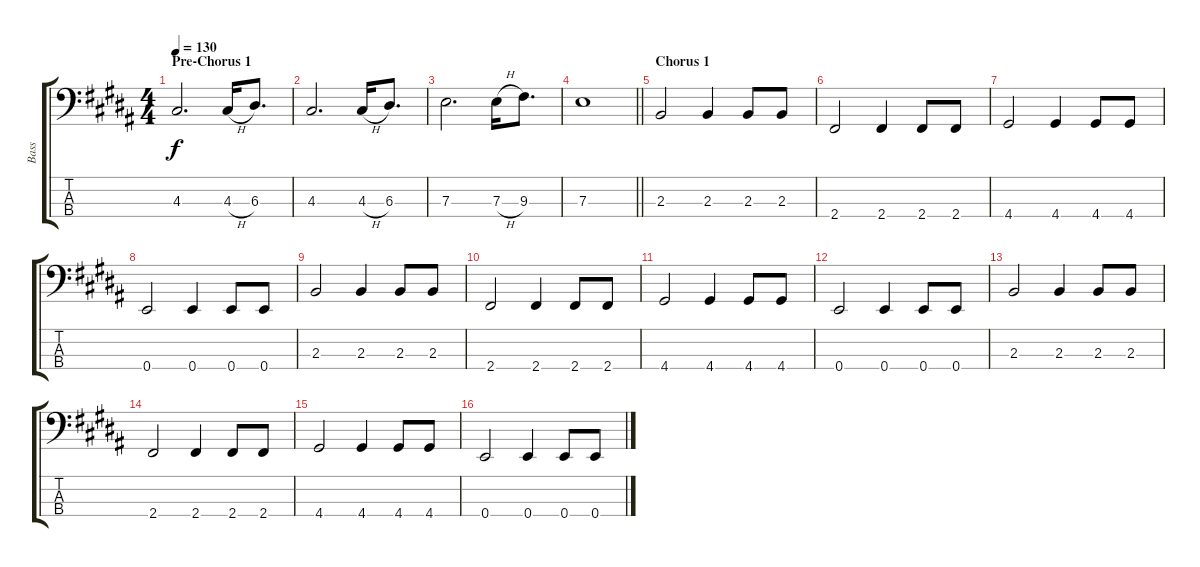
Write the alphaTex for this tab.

\track ("Bass" "Bass") {instrument electricbassfinger}
\staff {score tabs}
\tuning (G2 D2 A1 E1) {hide}
\ts (4 4)
\section ("" "Pre-Chorus 1")
\tempo 130
\clef f4
\ks b
4.3.2{d dy f} 4.3{h}.16 6.3.8{d} |
4.3.2{d} 4.3{h}.16 6.3.8{d} |
7.3.2{d} 7.3{h}.16 9.3.8{d} |
\barLineRight lightlight
7.3.1 |
\section ("" "Chorus 1")
2.3.2 2.3.4 2.3.8 2.3.8 |
2.4.2 2.4.4 2.4.8 2.4.8 |
4.4.2 4.4.4 4.4.8 4.4.8 |
0.4.2 0.4.4 0.4.8 0.4.8 |
2.3.2 2.3.4 2.3.8 2.3.8 |
2.4.2 2.4.4 2.4.8 2.4.8 |
4.4.2 4.4.4 4.4.8 4.4.8 |
0.4.2 0.4.4 0.4.8 0.4.8 |
2.3.2 2.3.4 2.3.8 2.3.8 |
2.4.2 2.4.4 2.4.8 2.4.8 |
4.4.2 4.4.4 4.4.8 4.4.8 |
0.4.2 0.4.4 0.4.8 0.4.8
